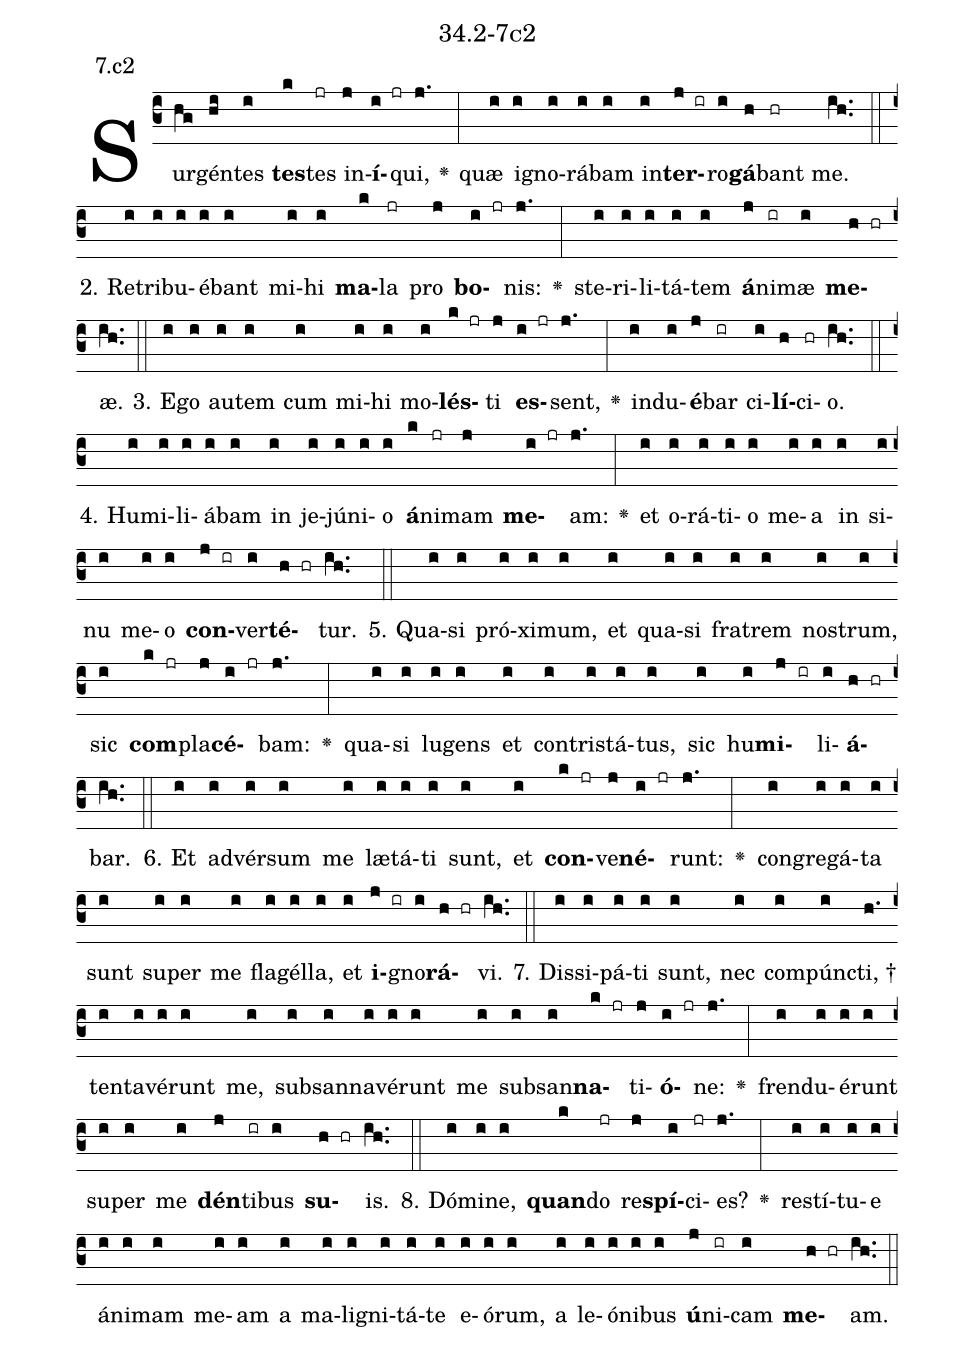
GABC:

name: 34.2-7c2;
annotation: 7.c2;
%%
(c3)Sur(hg)gén(hi)tes(i) <b>tes</b>(k)tes(jr) in(j)<b>í</b>(i jr)qui,(j.) <v>\greheightstar</v>(:) quæ(i) i(i)gno(i)rá(i)bam(i) in(i)<b>ter</b>(j ir)ro(i)<b>gá</b>(h)bant(hr) me.(ih..) (::)
2. Re(i)tri(i)bu(i)é(i)bant(i) mi(i)hi(i) <b>ma</b>(k)la(jr) pro(j) <b>bo</b>(i jr)nis:(j.) <v>\greheightstar</v>(:) ste(i)ri(i)li(i)tá(i)tem(i) <b>á</b>(j)ni(ir)mæ(i) <b>me</b>(h hr)æ.(ih..) (::)
3. E(i)go(i) au(i)tem(i) cum(i) mi(i)hi(i) mo(i)<b>lés</b>(k jr)ti(j) <b>es</b>(i jr)sent,(j.) <v>\greheightstar</v>(:) ind(i)u(i)<b>é</b>(j)bar(ir) ci(i)<b>lí</b>(h)ci(hr)o.(ih..) (::)
4. Hu(i)mi(i)li(i)á(i)bam(i) in(i) je(i)jú(i)ni(i)o(i) <b>á</b>(k)ni(jr)mam(j) <b>me</b>(i jr)am:(j.) <v>\greheightstar</v>(:) et(i) o(i)rá(i)ti(i)o(i) me(i)a(i) in(i) si(i)nu(i) me(i)o(i) <b>con</b>(j ir)ver(i)<b>té</b>(h hr)tur.(ih..) (::)
5. Qua(i)si(i) pró(i)xi(i)mum,(i) et(i) qua(i)si(i) fra(i)trem(i) nos(i)trum,(i) sic(i) <b>com</b>(k jr)pla(j)<b>cé</b>(i jr)bam:(j.) <v>\greheightstar</v>(:) qua(i)si(i) lu(i)gens(i) et(i) con(i)tris(i)tá(i)tus,(i) sic(i) hu(i)<b>mi</b>(j ir)li(i)<b>á</b>(h hr)bar.(ih..) (::)
6. Et(i) ad(i)vér(i)sum(i) me(i) læ(i)tá(i)ti(i) sunt,(i) et(i) <b>con</b>(k jr)ve(j)<b>né</b>(i jr)runt:(j.) <v>\greheightstar</v>(:) con(i)gre(i)gá(i)ta(i) sunt(i) su(i)per(i) me(i) fla(i)gél(i)la,(i) et(i) <b>i</b>(j ir)gno(i)<b>rá</b>(h hr)vi.(ih..) (::)
7. Dis(i)si(i)pá(i)ti(i) sunt,(i) nec(i) com(i)púnc(i)ti, †(h.) ten(i)ta(i)vé(i)runt(i) me,(i) sub(i)san(i)na(i)vé(i)runt(i) me(i) sub(i)san(i)<b>na</b>(k jr)ti(j)<b>ó</b>(i jr)ne:(j.) <v>\greheightstar</v>(:) fren(i)du(i)é(i)runt(i) su(i)per(i) me(i) <b>dén</b>(j)ti(ir)bus(i) <b>su</b>(h hr)is.(ih..) (::)
8. Dó(i)mi(i)ne,(i) <b>quan</b>(k)do(jr) re(j)<b>spí</b>(i)ci(jr)es?(j.) <v>\greheightstar</v>(:) re(i)stí(i)tu(i)e(i) á(i)ni(i)mam(i) me(i)am(i) a(i) ma(i)li(i)gni(i)tá(i)te(i) e(i)ó(i)rum,(i) a(i) le(i)ó(i)ni(i)bus(i) <b>ú</b>(j)ni(ir)cam(i) <b>me</b>(h hr)am.(ih..) (::)
